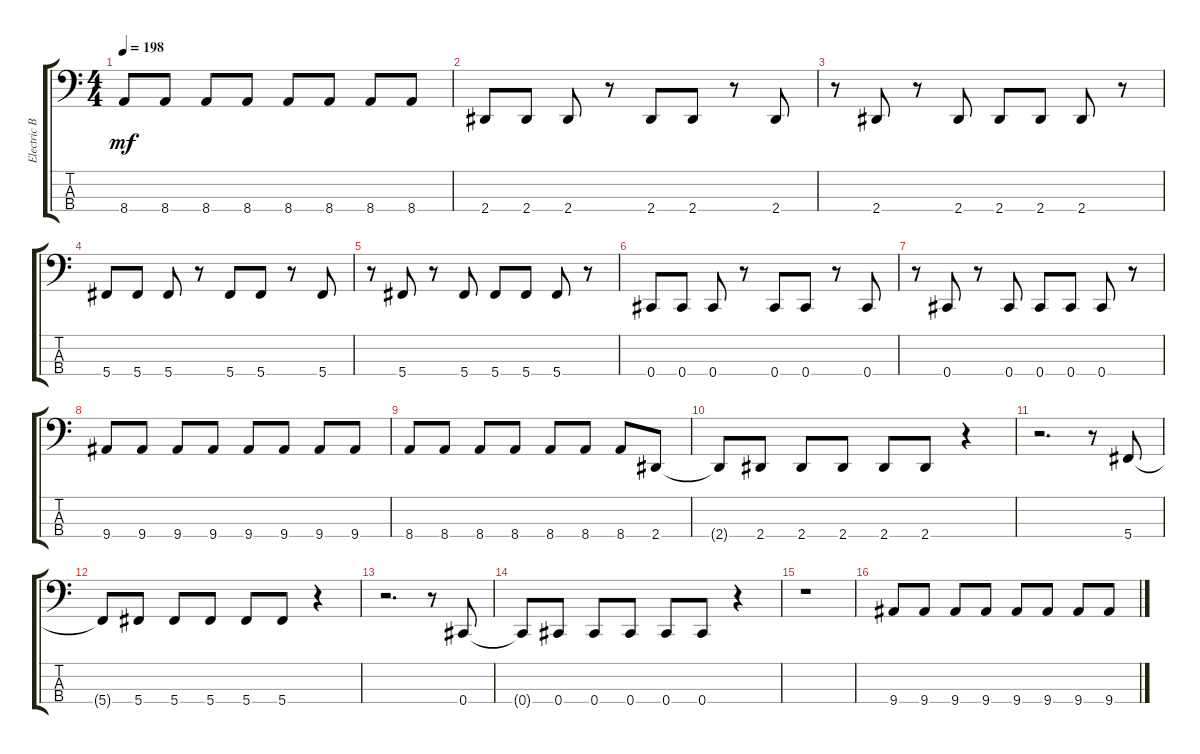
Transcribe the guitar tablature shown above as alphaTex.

\track ("Electric Bass" "Electric B") {instrument electricbassfinger}
\staff {score tabs}
\tuning (Gb2 Db2 Ab1 Db1) {hide}
\ts (4 4)
\tempo 198
\clef f4
\ks c
8.4.8{dy mf} 8.4.8 8.4.8 8.4.8 8.4.8 8.4.8 8.4.8 8.4.8 |
2.4.8 2.4.8 2.4.8 r.8 2.4.8 2.4.8 r.8 2.4.8 |
r.8 2.4.8 r.8 2.4.8 2.4.8 2.4.8 2.4.8 r.8 |
5.4.8 5.4.8 5.4.8 r.8 5.4.8 5.4.8 r.8 5.4.8 |
r.8 5.4.8 r.8 5.4.8 5.4.8 5.4.8 5.4.8 r.8 |
0.4.8 0.4.8 0.4.8 r.8 0.4.8 0.4.8 r.8 0.4.8 |
r.8 0.4.8 r.8 0.4.8 0.4.8 0.4.8 0.4.8 r.8 |
9.4.8 9.4.8 9.4.8 9.4.8 9.4.8 9.4.8 9.4.8 9.4.8 |
8.4.8 8.4.8 8.4.8 8.4.8 8.4.8 8.4.8 8.4.8 2.4.8 |
2.4{t}.8 2.4.8 2.4.8 2.4.8 2.4.8 2.4.8 r.4 |
r.2{d} r.8 5.4.8 |
5.4{t}.8 5.4.8 5.4.8 5.4.8 5.4.8 5.4.8 r.4 |
r.2{d} r.8 0.4.8 |
0.4{t}.8 0.4.8 0.4.8 0.4.8 0.4.8 0.4.8 r.4 |
r.1 |
9.4.8 9.4.8 9.4.8 9.4.8 9.4.8 9.4.8 9.4.8 9.4.8
